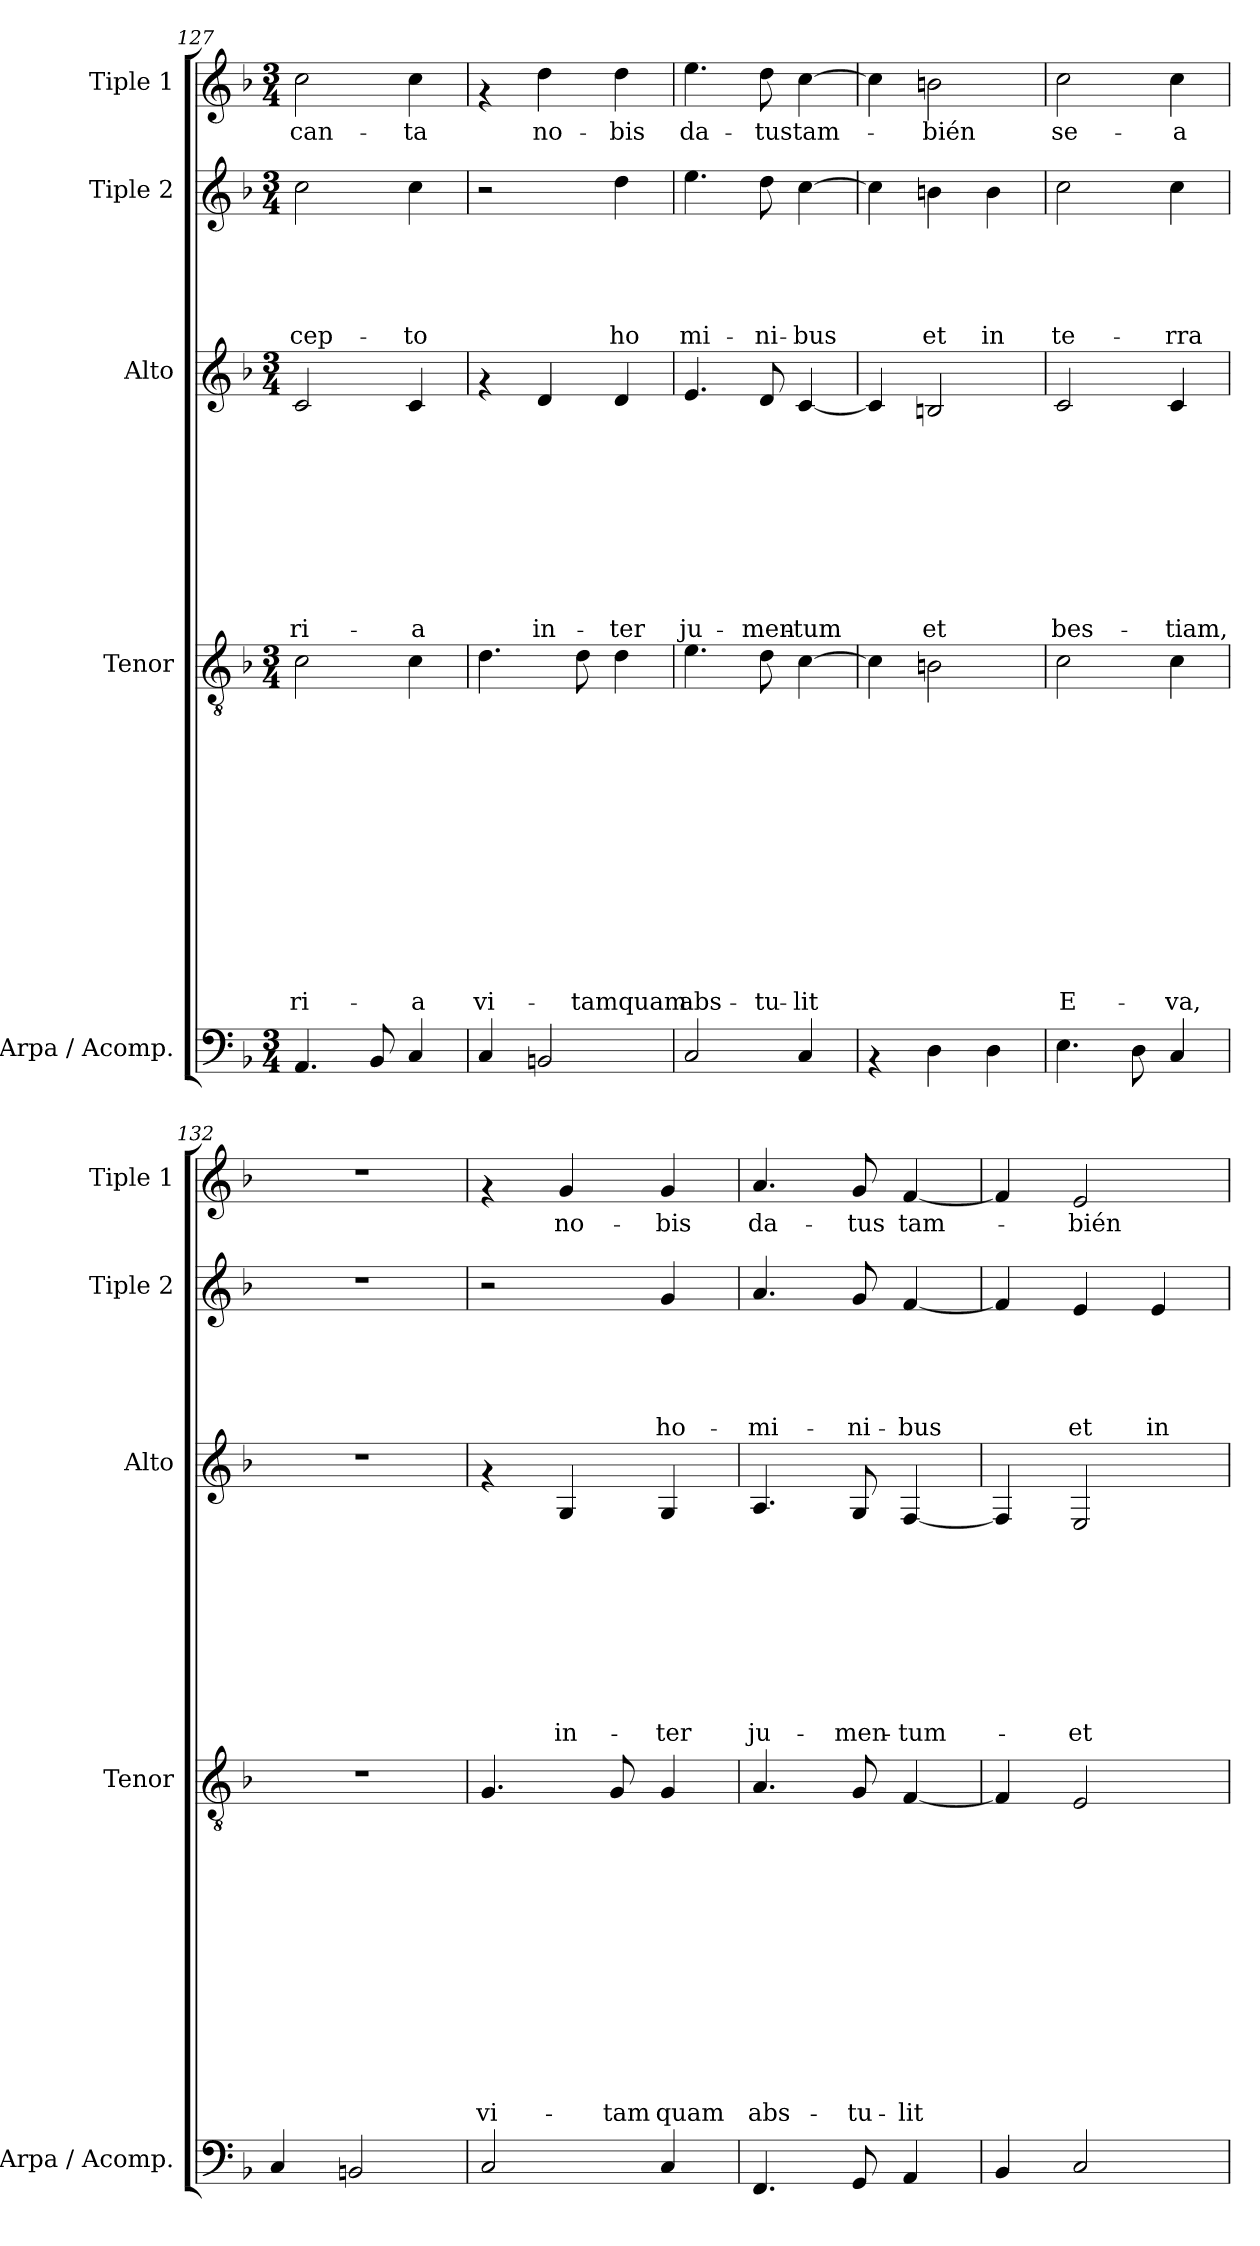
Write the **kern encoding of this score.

**kern	**kern	**text	**text	**text	**text	**text	**text	**text	**text	**text	**text	**text	**text	**text	**kern	**text	**text	**text	**text	**text	**text	**text	**text	**text	**kern	**text	**text	**text	**text	**text	**kern	**text
*part5	*part4	*part4	*part4	*part4	*part4	*part4	*part4	*part4	*part4	*part4	*part4	*part4	*part4	*part4	*part3	*part3	*part3	*part3	*part3	*part3	*part3	*part3	*part3	*part3	*part2	*part2	*part2	*part2	*part2	*part2	*part1	*part1
*staff5	*staff4	*staff4	*staff4	*staff4	*staff4	*staff4	*staff4	*staff4	*staff4	*staff4	*staff4	*staff4	*staff4	*staff4	*staff3	*staff3	*staff3	*staff3	*staff3	*staff3	*staff3	*staff3	*staff3	*staff3	*staff2	*staff2	*staff2	*staff2	*staff2	*staff2	*staff1	*staff1
*I"Arpa / Acomp.	*I"Tenor	*	*	*	*	*	*	*	*	*	*	*	*	*	*I"Alto	*	*	*	*	*	*	*	*	*	*I"Tiple 2	*	*	*	*	*	*I"Tiple 1	*
*I'Arpa / Acomp.	*I'Tenor	*	*	*	*	*	*	*	*	*	*	*	*	*	*I'Alto	*	*	*	*	*	*	*	*	*	*I'Tiple 2	*	*	*	*	*	*I'Tiple 1	*
*clefF4	*clefGv2	*	*	*	*	*	*	*	*	*	*	*	*	*	*clefG2	*	*	*	*	*	*	*	*	*	*clefG2	*	*	*	*	*	*clefG2	*
*k[b-]	*k[b-]	*	*	*	*	*	*	*	*	*	*	*	*	*	*k[b-]	*	*	*	*	*	*	*	*	*	*k[b-]	*	*	*	*	*	*k[b-]	*
*F:	*F:	*	*	*	*	*	*	*	*	*	*	*	*	*	*F:	*	*	*	*	*	*	*	*	*	*F:	*	*	*	*	*	*F:	*
*M3/4	*M3/4	*	*	*	*	*	*	*	*	*	*	*	*	*	*M3/4	*	*	*	*	*	*	*	*	*	*M3/4	*	*	*	*	*	*M3/4	*
=127	=127	=127	=127	=127	=127	=127	=127	=127	=127	=127	=127	=127	=127	=127	=127	=127	=127	=127	=127	=127	=127	=127	=127	=127	=127	=127	=127	=127	=127	=127	=127	=127
!	!	!	!	!	!	!	!	!	!	!	!	!	!	!LO:LY:b	!	!	!	!	!	!	!	!	!	!LO:LY:b	!	!	!	!	!	!LO:LY:b	!	!LO:LY:b
4.AA/	2c\	.	.	.	.	.	.	.	.	.	.	.	.	-ri-	2c/	.	.	.	.	.	.	.	.	-ri-	2cc\	.	.	.	.	-cep-	2cc\	can-
8BB-/	.	.	.	.	.	.	.	.	.	.	.	.	.	.	.	.	.	.	.	.	.	.	.	.	.	.	.	.	.	.	.	.
!	!	!	!	!	!	!	!	!	!	!	!	!	!	!LO:LY:b	!	!	!	!	!	!	!	!	!	!LO:LY:b	!	!	!	!	!	!LO:LY:b	!	!LO:LY:b
4C/	4c\	.	.	.	.	.	.	.	.	.	.	.	.	-a	4c/	.	.	.	.	.	.	.	.	-a	4cc\	.	.	.	.	-to	4cc\	-ta
=128	=128	=128	=128	=128	=128	=128	=128	=128	=128	=128	=128	=128	=128	=128	=128	=128	=128	=128	=128	=128	=128	=128	=128	=128	=128	=128	=128	=128	=128	=128	=128	=128
!	!	!	!	!	!	!	!	!	!	!	!	!	!	!LO:LY:b	!	!	!	!	!	!	!	!	!	!	!	!	!	!	!	!	!	!
4C/	4.d\	.	.	.	.	.	.	.	.	.	.	.	.	vi-	4rf	.	.	.	.	.	.	.	.	.	2r	.	.	.	.	.	4rf	.
!	!	!	!	!	!	!	!	!	!	!	!	!	!	!	!	!	!	!	!	!	!	!	!	!LO:LY:b	!	!	!	!	!	!	!	!LO:LY:b
2BBn/	.	.	.	.	.	.	.	.	.	.	.	.	.	.	4d/	.	.	.	.	.	.	.	.	in-	.	.	.	.	.	.	4dd\	no-
!	!	!	!	!	!	!	!	!	!	!	!	!	!	!LO:LY:b	!	!	!	!	!	!	!	!	!	!	!	!	!	!	!	!	!	!
.	8d\	.	.	.	.	.	.	.	.	.	.	.	.	-tamquam	.	.	.	.	.	.	.	.	.	.	.	.	.	.	.	.	.	.
!	!	!	!	!	!	!	!	!	!	!	!	!	!	!	!	!	!	!	!	!	!	!	!	!LO:LY:b	!	!	!	!	!	!LO:LY:b	!	!LO:LY:b
.	4d\	.	.	.	.	.	.	.	.	.	.	.	.	.	4d/	.	.	.	.	.	.	.	.	-ter	4dd\	.	.	.	.	ho	4dd\	-bis
!!LO:LB:g=z
=129	=129	=129	=129	=129	=129	=129	=129	=129	=129	=129	=129	=129	=129	=129	=129	=129	=129	=129	=129	=129	=129	=129	=129	=129	=129	=129	=129	=129	=129	=129	=129	=129
!	!	!	!	!	!	!	!	!	!	!	!	!	!	!LO:LY:b	!	!	!	!	!	!	!	!	!	!LO:LY:b	!	!	!	!	!	!LO:LY:b	!	!LO:LY:b
2C/	4.e\	.	.	.	.	.	.	.	.	.	.	.	.	abs-	4.e/	.	.	.	.	.	.	.	.	ju-	4.ee\	.	.	.	.	mi-	4.ee\	da-
!	!	!	!	!	!	!	!	!	!	!	!	!	!	!LO:LY:b	!	!	!	!	!	!	!	!	!	!LO:LY:b	!	!	!	!	!	!LO:LY:b	!	!LO:LY:b
.	8d\	.	.	.	.	.	.	.	.	.	.	.	.	-tu-	8d/	.	.	.	.	.	.	.	.	-men-	8dd\	.	.	.	.	-ni-	8dd\	-tustam-
!	!	!	!	!	!	!	!	!	!	!	!	!	!	!LO:LY:b	!	!	!	!	!	!	!	!	!	!LO:LY:b	!	!	!	!	!	!LO:LY:b	!	!
4C/	[>4c\	.	.	.	.	.	.	.	.	.	.	.	.	-lit	[>4c/	.	.	.	.	.	.	.	.	-tum	[>4cc\	.	.	.	.	-bus	[>4cc\	.
=130	=130	=130	=130	=130	=130	=130	=130	=130	=130	=130	=130	=130	=130	=130	=130	=130	=130	=130	=130	=130	=130	=130	=130	=130	=130	=130	=130	=130	=130	=130	=130	=130
4rAA	4c\]	.	.	.	.	.	.	.	.	.	.	.	.	.	4c/]	.	.	.	.	.	.	.	.	.	4cc\]	.	.	.	.	.	4cc\]	.
!	!	!	!	!	!	!	!	!	!	!	!	!	!	!	!	!	!	!	!	!	!	!	!	!LO:LY:b	!	!	!	!	!	!LO:LY:b	!	!LO:LY:b
4D\	2Bn\	.	.	.	.	.	.	.	.	.	.	.	.	.	2Bn/	.	.	.	.	.	.	.	.	et	4bn\	.	.	.	.	et	2bn\	-bién
!	!	!	!	!	!	!	!	!	!	!	!	!	!	!	!	!	!	!	!	!	!	!	!	!	!	!	!	!	!	!LO:LY:b	!	!
4D\	.	.	.	.	.	.	.	.	.	.	.	.	.	.	.	.	.	.	.	.	.	.	.	.	4b\	.	.	.	.	in	.	.
=131	=131	=131	=131	=131	=131	=131	=131	=131	=131	=131	=131	=131	=131	=131	=131	=131	=131	=131	=131	=131	=131	=131	=131	=131	=131	=131	=131	=131	=131	=131	=131	=131
!	!	!	!	!	!	!	!	!	!	!	!	!	!	!LO:LY:b	!	!	!	!	!	!	!	!	!	!LO:LY:b	!	!	!	!	!	!LO:LY:b	!	!LO:LY:b
4.E\	2c\	.	.	.	.	.	.	.	.	.	.	.	.	E-	2c/	.	.	.	.	.	.	.	.	bes-	2cc\	.	.	.	.	te-	2cc\	se-
8D\	.	.	.	.	.	.	.	.	.	.	.	.	.	.	.	.	.	.	.	.	.	.	.	.	.	.	.	.	.	.	.	.
!	!	!	!	!	!	!	!	!	!	!	!	!	!	!LO:LY:b	!	!	!	!	!	!	!	!	!	!LO:LY:b	!	!	!	!	!	!LO:LY:b	!	!LO:LY:b
4C/	4c\	.	.	.	.	.	.	.	.	.	.	.	.	-va,	4c/	.	.	.	.	.	.	.	.	-tiam,	4cc\	.	.	.	.	-rra	4cc\	-a
=132	=132	=132	=132	=132	=132	=132	=132	=132	=132	=132	=132	=132	=132	=132	=132	=132	=132	=132	=132	=132	=132	=132	=132	=132	=132	=132	=132	=132	=132	=132	=132	=132
4C/	2.r	.	.	.	.	.	.	.	.	.	.	.	.	.	2.r	.	.	.	.	.	.	.	.	.	2.r	.	.	.	.	.	2.r	.
2BBn/	.	.	.	.	.	.	.	.	.	.	.	.	.	.	.	.	.	.	.	.	.	.	.	.	.	.	.	.	.	.	.	.
=133	=133	=133	=133	=133	=133	=133	=133	=133	=133	=133	=133	=133	=133	=133	=133	=133	=133	=133	=133	=133	=133	=133	=133	=133	=133	=133	=133	=133	=133	=133	=133	=133
!	!	!	!	!	!	!	!	!	!	!	!	!	!	!LO:LY:b	!	!	!	!	!	!	!	!	!	!	!	!	!	!	!	!	!	!
2C/	4.G/	.	.	.	.	.	.	.	.	.	.	.	.	vi-	4rf	.	.	.	.	.	.	.	.	.	2r	.	.	.	.	.	4rf	.
!	!	!	!	!	!	!	!	!	!	!	!	!	!	!	!	!	!	!	!	!	!	!	!	!LO:LY:b	!	!	!	!	!	!	!	!LO:LY:b
.	.	.	.	.	.	.	.	.	.	.	.	.	.	.	4G/	.	.	.	.	.	.	.	.	in-	.	.	.	.	.	.	4g/	no-
!	!	!	!	!	!	!	!	!	!	!	!	!	!	!LO:LY:b	!	!	!	!	!	!	!	!	!	!	!	!	!	!	!	!	!	!
.	8G/	.	.	.	.	.	.	.	.	.	.	.	.	-tam	.	.	.	.	.	.	.	.	.	.	.	.	.	.	.	.	.	.
!	!	!	!	!	!	!	!	!	!	!	!	!	!	!LO:LY:b	!	!	!	!	!	!	!	!	!	!LO:LY:b	!	!	!	!	!	!LO:LY:b	!	!LO:LY:b
4C/	4G/	.	.	.	.	.	.	.	.	.	.	.	.	quam	4G/	.	.	.	.	.	.	.	.	-ter	4g/	.	.	.	.	ho-	4g/	-bis
=134	=134	=134	=134	=134	=134	=134	=134	=134	=134	=134	=134	=134	=134	=134	=134	=134	=134	=134	=134	=134	=134	=134	=134	=134	=134	=134	=134	=134	=134	=134	=134	=134
!	!	!	!	!	!	!	!	!	!	!	!	!	!	!LO:LY:b	!	!	!	!	!	!	!	!	!	!LO:LY:b	!	!	!	!	!	!LO:LY:b	!	!LO:LY:b
4.FF/	4.A/	.	.	.	.	.	.	.	.	.	.	.	.	abs-	4.A/	.	.	.	.	.	.	.	.	ju-	4.a/	.	.	.	.	-mi-	4.a/	da-
!	!	!	!	!	!	!	!	!	!	!	!	!	!	!LO:LY:b	!	!	!	!	!	!	!	!	!	!LO:LY:b	!	!	!	!	!	!LO:LY:b	!	!LO:LY:b
8GG/	8G/	.	.	.	.	.	.	.	.	.	.	.	.	-tu-	8G/	.	.	.	.	.	.	.	.	-men-	8g/	.	.	.	.	-ni-	8g/	-tus
!	!	!	!	!	!	!	!	!	!	!	!	!	!	!LO:LY:b	!	!	!	!	!	!	!	!	!	!LO:LY:b	!	!	!	!	!	!LO:LY:b	!	!LO:LY:b
4AA/	[>4F/	.	.	.	.	.	.	.	.	.	.	.	.	-lit	[>4F/	.	.	.	.	.	.	.	.	-tum-	[>4f/	.	.	.	.	-bus	[>4f/	tam-
=135	=135	=135	=135	=135	=135	=135	=135	=135	=135	=135	=135	=135	=135	=135	=135	=135	=135	=135	=135	=135	=135	=135	=135	=135	=135	=135	=135	=135	=135	=135	=135	=135
4BB-/	4F/]	.	.	.	.	.	.	.	.	.	.	.	.	.	4F/]	.	.	.	.	.	.	.	.	.	4f/]	.	.	.	.	.	4f/]	.
!	!	!	!	!	!	!	!	!	!	!	!	!	!	!	!	!	!	!	!	!	!	!	!	!LO:LY:b	!	!	!	!	!	!LO:LY:b	!	!LO:LY:b
2C/	2E/	.	.	.	.	.	.	.	.	.	.	.	.	.	2E/	.	.	.	.	.	.	.	.	-et	4e/	.	.	.	.	et	2e/	-bién
!	!	!	!	!	!	!	!	!	!	!	!	!	!	!	!	!	!	!	!	!	!	!	!	!	!	!	!	!	!	!LO:LY:b	!	!
.	.	.	.	.	.	.	.	.	.	.	.	.	.	.	.	.	.	.	.	.	.	.	.	.	4e/	.	.	.	.	in	.	.
=	=	=	=	=	=	=	=	=	=	=	=	=	=	=	=	=	=	=	=	=	=	=	=	=	=	=	=	=	=	=	=	=
*-	*-	*-	*-	*-	*-	*-	*-	*-	*-	*-	*-	*-	*-	*-	*-	*-	*-	*-	*-	*-	*-	*-	*-	*-	*-	*-	*-	*-	*-	*-	*-	*-
